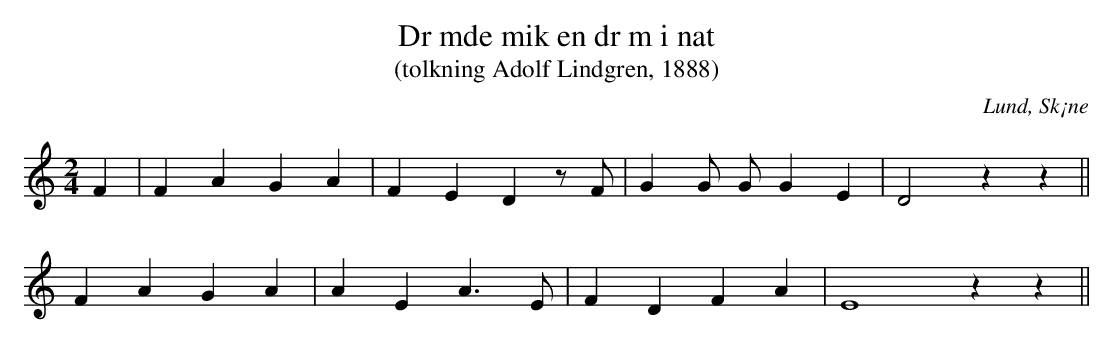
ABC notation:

X:1
T:Dr mde mik en dr m i nat
T:(tolkning Adolf Lindgren, 1888)
O:Lund, Sk¡ne
M:2/4
L:1/4
K:C
F | F A G A | F E D z/F/ | G G/ G/ G E | D2 z z ||
F A G A | A E A > E | F D F A | E4 z z ||
